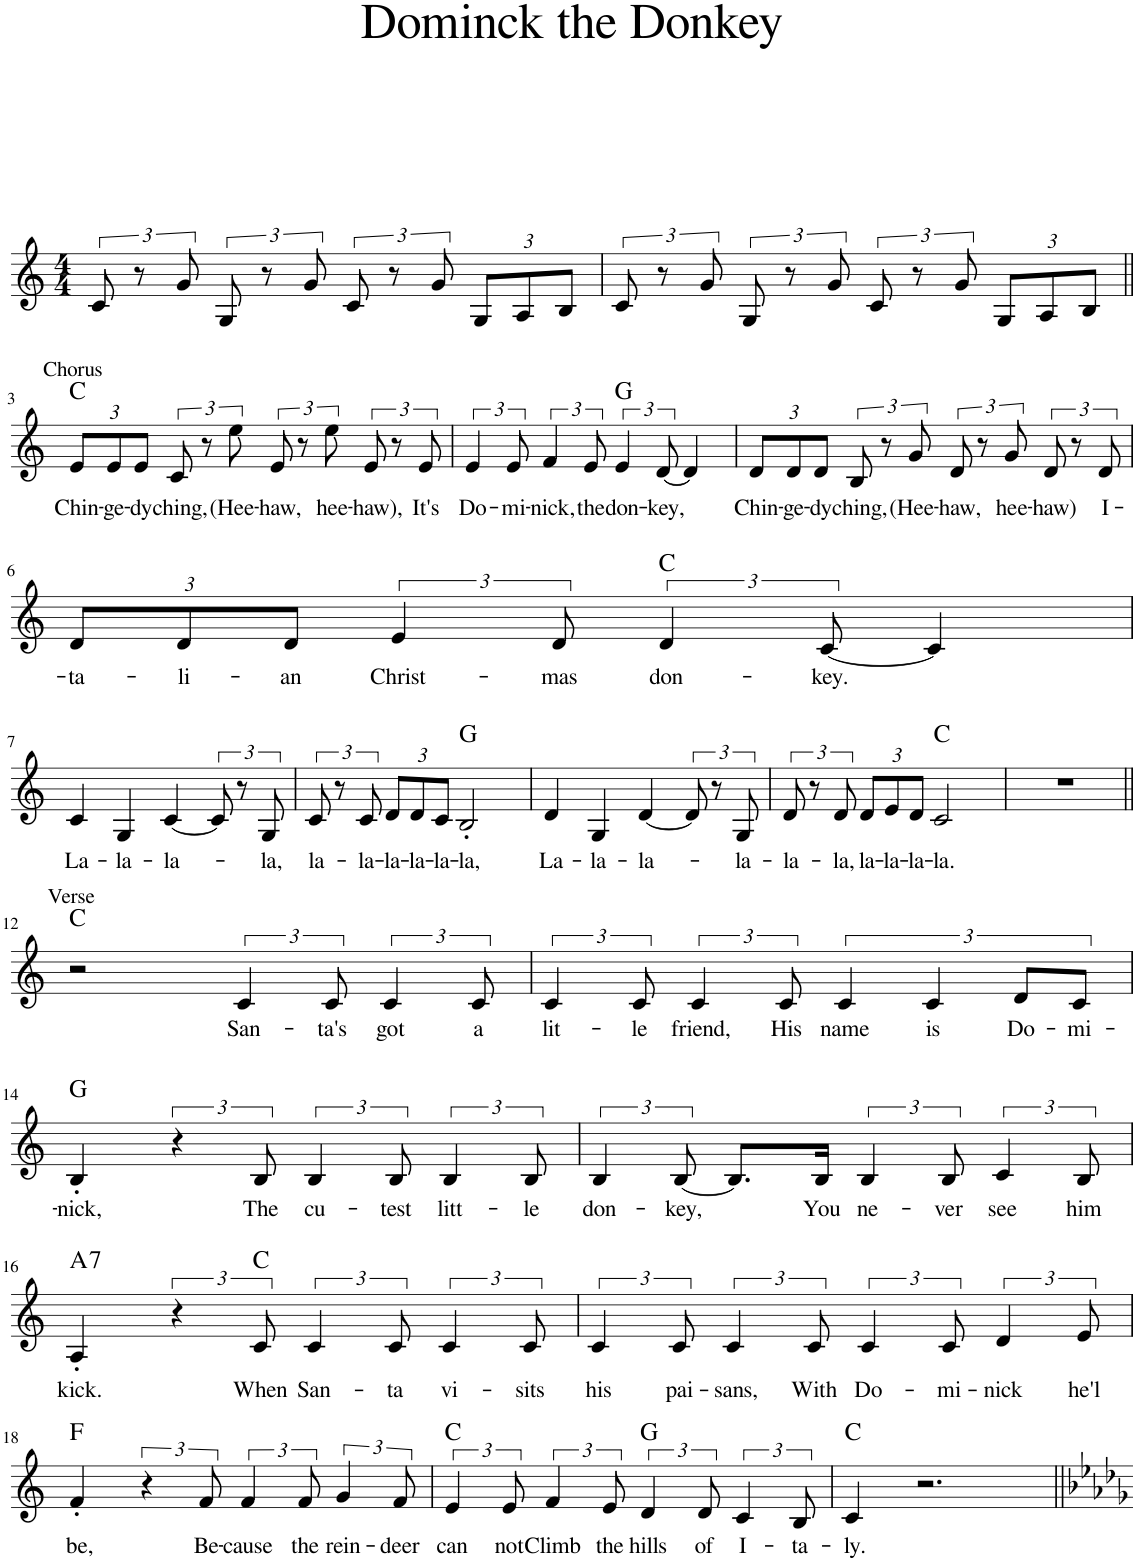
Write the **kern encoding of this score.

**kern	**text	**harte
*part1	*part1	*part1
*staff1	*staff1	*
*I"Tenor Saxophone, Melody	*	*
*I'T. Sax.	*	*
*clefG2	*	*
*Trd8c14	*	*
*k[]	*	*
*M4/4	*	*
=1	=1	=1
12c/	.	.
12r	.	.
12g/	.	.
12G/	.	.
12r	.	.
12g/	.	.
12c/	.	.
12r	.	.
12g/	.	.
*Xbrackettup	*	*
12G/L	.	.
12A/	.	.
12B/J	.	.
=2	=2	=2
*brackettup	*	*
12c/	.	.
12r	.	.
12g/	.	.
12G/	.	.
12r	.	.
12g/	.	.
12c/	.	.
12r	.	.
12g/	.	.
*Xbrackettup	*	*
12G/L	.	.
12A/	.	.
12B/J	.	.
!!LO:LB:g=z
=3||	=3||	=3||
!LO:TX:a:t=Chorus	!	!
!	!LO:LY:b	!
12e/L	Chin-	C:maj
!	!LO:LY:b	!
12e/	-ge-	.
!	!LO:LY:b	!
12e/J	-dy	.
*brackettup	*	*
!	!LO:LY:b	!
12c/	ching,	.
12r	.	.
!	!LO:LY:b	!
12ee\	(Hee-	.
!	!LO:LY:b	!
12e/	-haw,	.
12r	.	.
!	!LO:LY:b	!
12ee\	hee-	.
!	!LO:LY:b	!
12e/	-haw),	.
12r	.	.
!	!LO:LY:b	!
12e/	It's	.
=4	=4	=4
!	!LO:LY:b	!
6e/	Do-	.
!	!LO:LY:b	!
12e/	-mi-	.
!	!LO:LY:b	!
6f/	-nick,	.
!	!LO:LY:b	!
12e/	the	.
!	!LO:LY:b	!
6e/	don-	G:maj
!	!LO:LY:b	!
[12d/	-key,	.
4d/]	.	.
=5	=5	=5
*Xbrackettup	*	*
!	!LO:LY:b	!
12d/L	Chin-	.
!	!LO:LY:b	!
12d/	-ge-	.
!	!LO:LY:b	!
12d/J	-dy	.
*brackettup	*	*
!	!LO:LY:b	!
12B/	ching,	.
12r	.	.
!	!LO:LY:b	!
12g/	(Hee-	.
!	!LO:LY:b	!
12d/	-haw,	.
12r	.	.
!	!LO:LY:b	!
12g/	hee-	.
!	!LO:LY:b	!
12d/	-haw)	.
12r	.	.
!	!LO:LY:b	!
12d/	I-	.
!!LO:LB:g=z
=6	=6	=6
*Xbrackettup	*	*
!	!LO:LY:b	!
12d/L	-ta-	.
!	!LO:LY:b	!
12d/	-li-	.
!	!LO:LY:b	!
12d/J	-an	.
*brackettup	*	*
!	!LO:LY:b	!
6e/	Christ-	.
!	!LO:LY:b	!
12d/	-mas	.
!	!LO:LY:b	!
6d/	don-	C:maj
!	!LO:LY:b	!
[12c/	-key.	.
4c/]	.	.
!!LO:LB:g=z
=7	=7	=7
!	!LO:LY:b	!
4c/	La-	.
!	!LO:LY:b	!
4G/	la-	.
!	!LO:LY:b	!
[4c/	-la-	.
12c/]	.	.
12r	.	.
!	!LO:LY:b	!
12G/	-la,	.
=8	=8	=8
!	!LO:LY:b	!
12c/	la-	.
12r	.	.
!	!LO:LY:b	!
12c/	-la-	.
*Xbrackettup	*	*
!	!LO:LY:b	!
12d/L	-la-	.
!	!LO:LY:b	!
12d/	-la-	.
!	!LO:LY:b	!
12c/J	-la-	.
!	!LO:LY:b	!
2B'/	-la,	G:maj
=9	=9	=9
!	!LO:LY:b	!
4d/	La-	.
!	!LO:LY:b	!
4G/	-la-	.
!	!LO:LY:b	!
[4d/	-la-	.
*brackettup	*	*
12d/]	.	.
12r	.	.
!	!LO:LY:b	!
12G/	-la-	.
=10	=10	=10
!	!LO:LY:b	!
12d/	-la-	.
12r	.	.
!	!LO:LY:b	!
12d/	-la,	.
*Xbrackettup	*	*
!	!LO:LY:b	!
12d/L	la-	.
!	!LO:LY:b	!
12e/	-la-	.
!	!LO:LY:b	!
12d/J	-la-	.
!	!LO:LY:b	!
2c/	-la.	C:maj
=11	=11	=11
1r	.	.
!!LO:LB:g=z
=12||	=12||	=12||
!LO:TX:a:t=Verse	!	!
2r	.	C:maj
*brackettup	*	*
!	!LO:LY:b	!
6c/	San-	.
!	!LO:LY:b	!
12c/	-ta's	.
!	!LO:LY:b	!
6c/	got	.
!	!LO:LY:b	!
12c/	a	.
=13	=13	=13
!	!LO:LY:b	!
6c/	lit-	.
!	!LO:LY:b	!
12c/	-le	.
!	!LO:LY:b	!
6c/	friend,	.
!	!LO:LY:b	!
12c/	His	.
!	!LO:LY:b	!
6c/	name	.
!	!LO:LY:b	!
6c/	is	.
!	!LO:LY:b	!
12d/L	Do-	.
!	!LO:LY:b	!
12c/J	-mi-	.
!!LO:LB:g=z
=14	=14	=14
!	!LO:LY:b	!
4B'/	-nick,	G:maj
6r	.	.
!	!LO:LY:b	!
12B/	The	.
!	!LO:LY:b	!
6B/	cu-	.
!	!LO:LY:b	!
12B/	-test	.
!	!LO:LY:b	!
6B/	litt-	.
!	!LO:LY:b	!
12B/	-le	.
=15	=15	=15
!	!LO:LY:b	!
6B/	don-	.
!	!LO:LY:b	!
[12B/	-key,	.
8.B/L]	.	.
!	!LO:LY:b	!
16B/Jk	You	.
!	!LO:LY:b	!
6B/	ne-	.
!	!LO:LY:b	!
12B/	-ver	.
!	!LO:LY:b	!
6c/	see	.
!	!LO:LY:b	!
12B/	him	.
!!LO:LB:g=z
=16	=16	=16
!	!LO:LY:b	!LO:H:kt=7
4A'/	kick.	A:7
6r	.	.
!	!LO:LY:b	!
12c/	When	C:maj
!	!LO:LY:b	!
6c/	San-	.
!	!LO:LY:b	!
12c/	-ta	.
!	!LO:LY:b	!
6c/	vi-	.
!	!LO:LY:b	!
12c/	-sits	.
=17	=17	=17
!	!LO:LY:b	!
6c/	his	.
!	!LO:LY:b	!
12c/	pai-	.
!	!LO:LY:b	!
6c/	-sans,	.
!	!LO:LY:b	!
12c/	With	.
!	!LO:LY:b	!
6c/	Do-	.
!	!LO:LY:b	!
12c/	-mi-	.
!	!LO:LY:b	!
6d/	-nick	.
!	!LO:LY:b	!
12e/	he'l	.
!!LO:LB:g=z
=18	=18	=18
!	!LO:LY:b	!
4f'/	be,	F:maj
6r	.	.
!	!LO:LY:b	!
12f/	Be-	.
!	!LO:LY:b	!
6f/	-cause	.
!	!LO:LY:b	!
12f/	the	.
!	!LO:LY:b	!
6g/	rein-	.
!	!LO:LY:b	!
12f/	-deer	.
=19	=19	=19
!	!LO:LY:b	!
6e/	can	C:maj
!	!LO:LY:b	!
12e/	not	.
!	!LO:LY:b	!
6f/	Climb	.
!	!LO:LY:b	!
12e/	the	.
!	!LO:LY:b	!
6d/	hills	G:maj
!	!LO:LY:b	!
12d/	of	.
!	!LO:LY:b	!
6c/	I-	.
!	!LO:LY:b	!
12B/	-ta-	.
=20	=20	=20
!	!LO:LY:b	!
4c/	-ly.	C:maj
2.r	.	.
=||	=||	=||
*-	*-	*-
